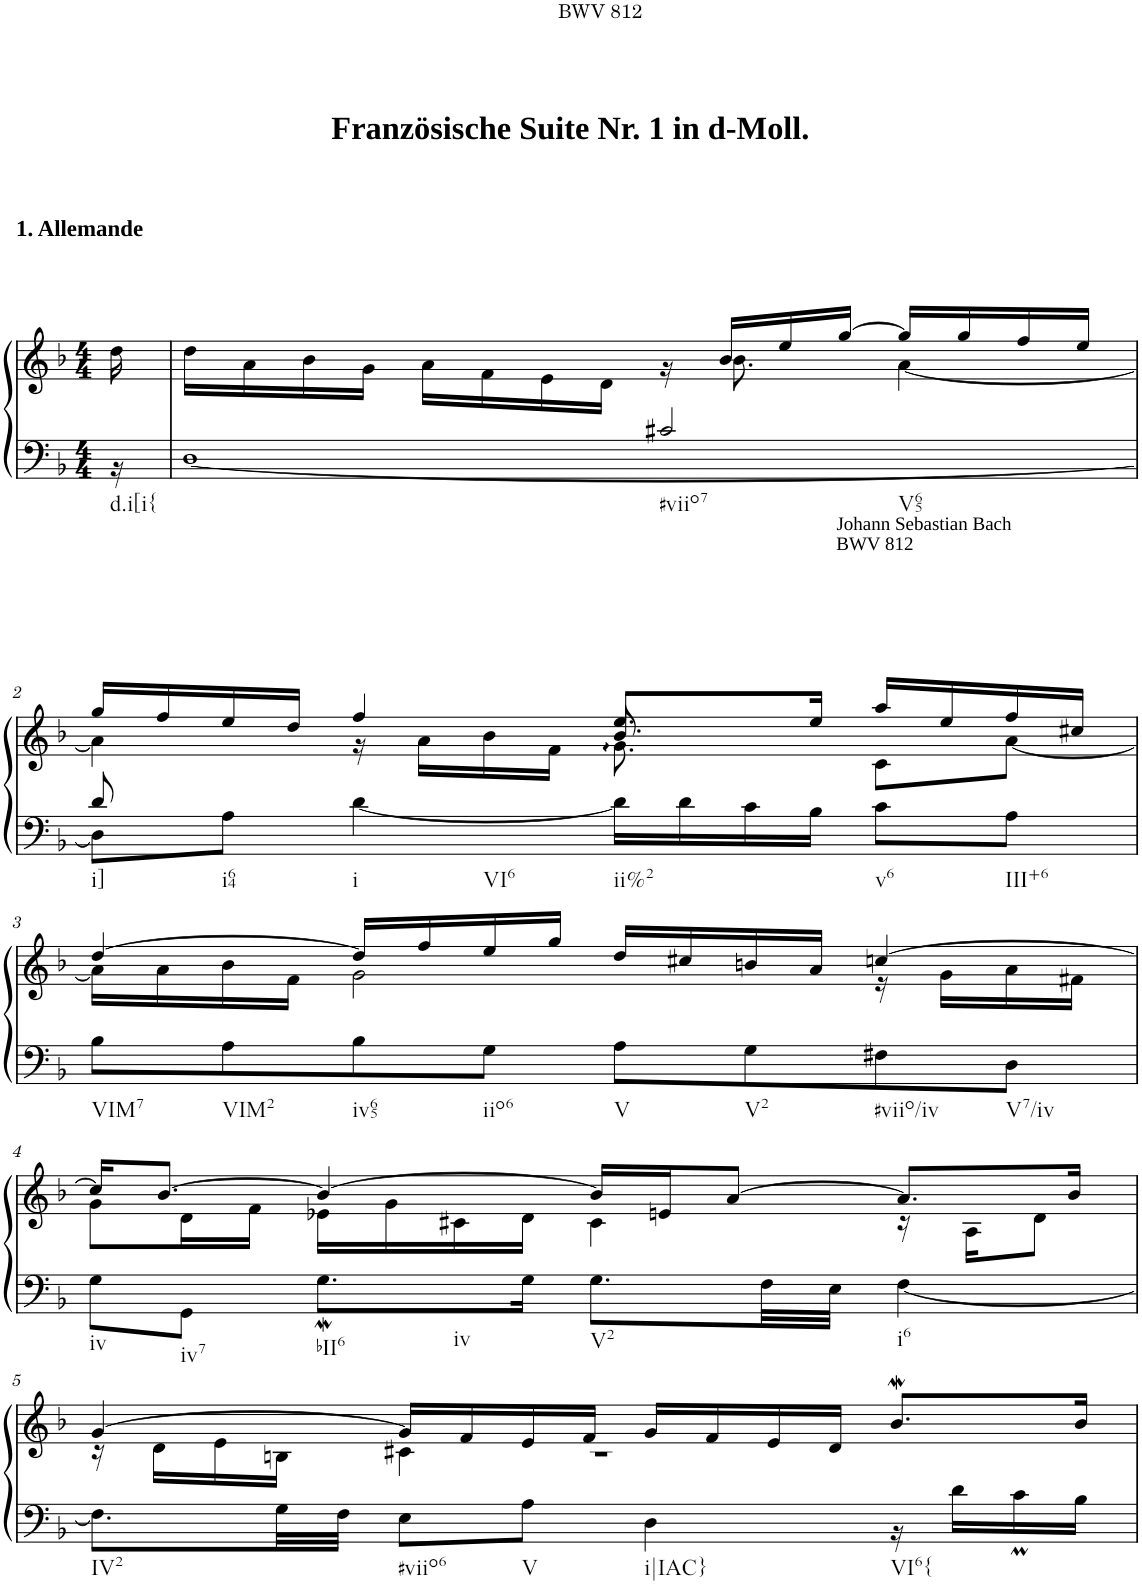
**kern	**kern
*part1	*part1
*staff2	*staff1
*I"Klavier linke Hand	*
*clefF4	*clefG2
*k[b-]	*k[b-]
*M4/4	*M4/4
=	=
*^	*^
!	!	!LO:TX:a:B:t=Französische Suite Nr. 1 in d-Moll.	!
!	!	!LO:TX:a:B:t=1. Allemande	!
!LO:TX:b:t=d.i[i{	!	!	!
16ryy	16r	16ryy	16dd\
=1	=1	=1	=1
2ryy	[1D	2ryy	16dd\LL
.	.	.	16a\
.	.	.	16b-\
.	.	.	16g\JJ
.	.	.	16a\LL
.	.	.	16f\
.	.	.	16e\
.	.	.	16d\JJ
!LO:TX:b:t=#viio7	!	!	!
!LO:TX:b:t=V65	!	!	!
2c#X/	.	16ryy	16r
.	.	16b-/LL	8.b-\
.	.	16ee/	.
.	.	[16gg/JJ	.
.	.	16gg/LL]	[4a\
.	.	16gg/	.
.	.	16ff/	.
.	.	16ee/JJ	.
!!LO:LB:g=z
=2	=2	=2	=2
*	*	*	*^
!LO:TX:b:t=i]	!	!	!	!
8d/	8D\L]	16gg/LL	4a\]	2ryy
.	.	16ff/	.	.
!LO:TX:b:t=i64	!	!	!	!
8ryy	8A\J	16ee/	.	.
.	.	16dd/JJ	.	.
!LO:TX:b:t=i	!	!	!	!
!LO:TX:b:t=VI6	!	!	!	!
4ryy	[4d\	4ff/	16r	.
.	.	.	16a\LL	.
.	.	.	16b-\	.
.	.	.	16f\JJ	.
!LO:TX:b:t=ii%2	!	!	!	!
4ryy	16d\LL]	8.ee/L	8.g\	8.b-/
.	16d\	.	.	.
.	16c\	.	.	.
.	16B-\JJ	16ee/Jk	16ryy	4ryy
!LO:TX:b:t=v6	!	!	!	!
!LO:TX:b:t=III+6	!	!	!	!
4ryy	8c\L	16aa/LL	8c\L	.
.	.	16ee/	.	.
.	8A\J	16ff/	[8a\J	.
!	!	!LO:TX:a:t=Johann Sebastian Bach	!	!
!	!	!LO:TX:a:t=BWV 812	!	!
.	.	16cc#X/JJ	.	16ryy
!!LO:LB:g=z
=3	=3	=3	=3	=3
!LO:TX:b:t=VIM7	!	!	!	!
!LO:TX:b:t=VIM2	!	!	!	!
!LO:TX:b:t=iv65	!	!	!	!
!LO:TX:b:t=iio6	!	!	!	!
!LO:TX:b:t=V	!	!	!	!
!LO:TX:b:t=V2	!	!	!	!
!LO:TX:b:t=#viio/iv	!	!	!	!
!LO:TX:b:t=V7/iv	!	!	!	!
*	*	*	*v	*v
1ryy	8B-\L	[4dd/	16a\LL]
.	.	.	16a\
.	8A\	.	16b-\
.	.	.	16f\JJ
.	8B-\	16dd/LL]	2g\
.	.	16ff/	.
.	8G\J	16ee/	.
.	.	16gg/JJ	.
.	8A\L	16dd/LL	.
.	.	16cc#X/	.
.	8G\	16bn/	.
.	.	16a/JJ	.
.	8F#X\	[4ccn/	16r
.	.	.	16g\LL
.	8D\J	.	16a\
.	.	.	16f#X\JJ
!!LO:LB:g=z	!!
=4	=4	=4	=4
!LO:TX:b:t=iv	!	!	!
!LO:TX:b:t=iv7	!	!	!
!LO:TX:b:t=bII6	!	!	!
!LO:TX:b:t=iv	!	!	!
!LO:TX:b:t=V2	!	!	!
!LO:TX:b:t=i6	!	!	!
1ryy	8G\L	16cc/KL]	8g\L
.	.	[8.b-/J	.
.	8GG\J	.	16d\L
.	.	.	16f\JJ
.	8.GW\L	4b-/_	16e-X\LL
.	.	.	16g\
.	.	.	16c#X\
.	16G\Jk	.	16d\JJ
.	8.G\L	16b-/LL]	4c#\
.	.	16en/J	.
.	.	[8a/J	.
.	32F\LL	.	.
.	32E\JJJ	.	.
.	[4F\	8.a/L]	16r
.	.	.	16A\KL
.	.	.	8d\J
.	.	16b-/Jk	.
!!LO:LB:g=z
=5	=5	=5	=5
*	*	*	*^
!LO:TX:b:t=IV2	!	!	!	!
!LO:TX:b:t=#viio6	!	!	!	!
!LO:TX:b:t=V	!	!	!	!
!LO:TX:b:t=i|IAC}	!	!	!	!
!LO:TX:b:t=VI6{	!	!	!	!
1ryy	8.F\L]	[4g/	16r	1r
.	.	.	16d\LL	.
.	.	.	16e\	.
.	32G\LL	.	16Bn\JJ	.
.	32F\JJJ	.	.	.
.	8E\L	16g/LL]	4c#X\	.
.	.	16f/	.	.
.	8A\J	16e/	.	.
.	.	16f/JJ	.	.
.	4D\	16g/LL	2ryy	.
.	.	16f/	.	.
.	.	16e/	.	.
.	.	16d/JJ	.	.
.	16r	8.b-w/L	.	.
.	16d\LL	.	.	.
.	16cM\	.	.	.
.	16B-\JJ	16b-/Jk	.	.
*v	*v	*	*	*
*	*v	*v	*v
=	=
*-	*-
